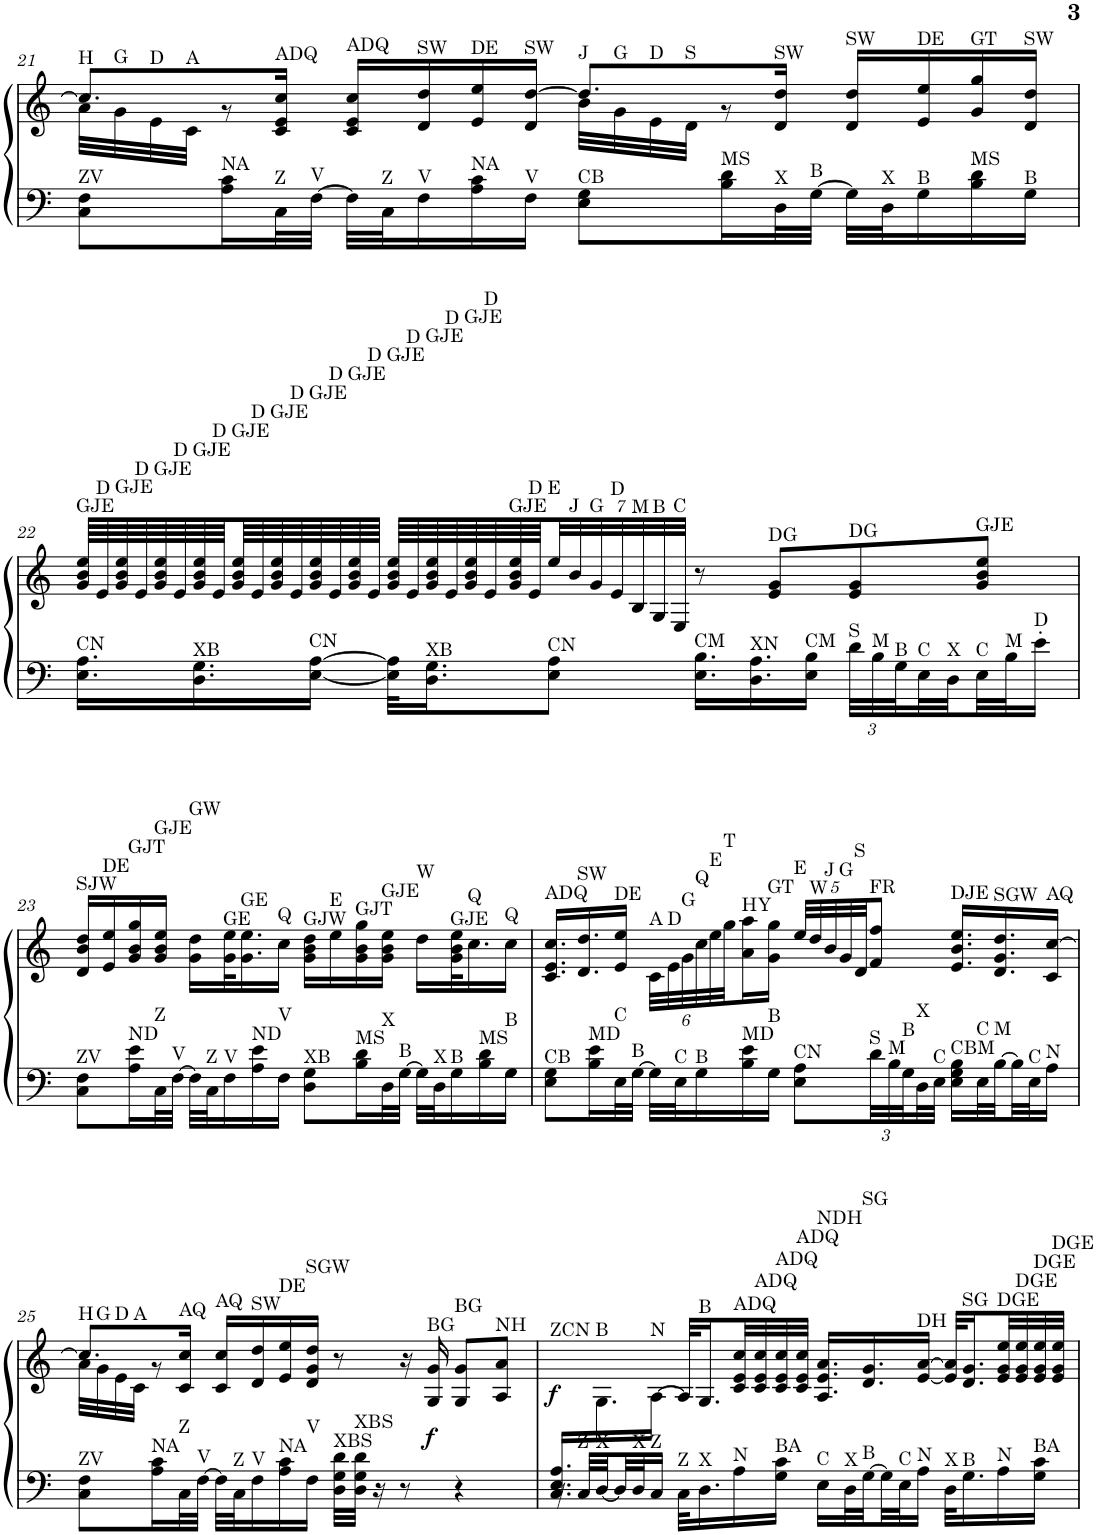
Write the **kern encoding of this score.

**kern	**kern	**dynam
*part1	*part1	*part1
*staff2	*staff1	*staff1/2
*I"鋼琴	*	*
!!LO:PB:g=z
*clefF4	*clefG2	*
*k[]	*k[]	*
*M4/4	*M4/4	*
=21	=21	=21
*	*^	*
!	!LO:TX:a:t=H	!	!
!LO:TX:a:t=ZV	!	!	!
8C\ 8F\L	8.cc/L]	32a\LLL	.
!	!	!LO:TX:a:t=G	!
.	.	32g\	.
!	!	!LO:TX:a:t=D	!
.	.	32e\	.
!	!	!LO:TX:a:t=A	!
.	.	32c\JJJ	.
!LO:TX:a:t=NA	!	!	!
16A\ 16c\L	.	8r	.
!	!LO:TX:a:t=ADQ	!	!
!LO:TX:a:t=Z	!	!	!
32C\L	16c/ 16e/ 16cc/Jk	.	.
!LO:TX:a:t=V	!	!	!
[32F\JJJ	.	.	.
!	!LO:TX:a:t=ADQ	!	!
32F\LLL]	16c/ 16e/ 16cc/LL	4ryy	.
!LO:TX:a:t=Z	!	!	!
32C\J	.	.	.
!	!LO:TX:a:t=SW	!	!
!LO:TX:a:t=V	!	!	!
16F\	16d/ 16dd/	.	.
!	!LO:TX:a:t=DE	!	!
!LO:TX:a:t=NA	!	!	!
16A\ 16c\	16e/ 16ee/	.	.
!	!LO:TX:a:t=SW	!	!
!LO:TX:a:t=V	!	!	!
16F\JJ	16d/ [16dd/JJ	.	.
!	!LO:TX:a:t=J	!	!
!LO:TX:a:t=CB	!	!	!
8E\ 8G\L	8.dd/L]	32b\LLL	.
!	!	!LO:TX:a:t=G	!
.	.	32g\	.
!	!	!LO:TX:a:t=D	!
.	.	32e\	.
!	!	!LO:TX:a:t=S	!
.	.	32d\JJJ	.
!LO:TX:a:t=MS	!	!	!
16B\ 16d\L	.	8r	.
!	!LO:TX:a:t=SW	!	!
!LO:TX:a:t=X	!	!	!
32D\L	16d/ 16dd/Jk	.	.
!LO:TX:a:t=B	!	!	!
[32G\JJJ	.	.	.
!	!LO:TX:a:t=SW	!	!
32G\LLL]	16d/ 16dd/LL	4ryy	.
!LO:TX:a:t=X	!	!	!
32D\J	.	.	.
!	!LO:TX:a:t=DE	!	!
!LO:TX:a:t=B	!	!	!
16G\	16e/ 16ee/	.	.
!	!LO:TX:a:t=GT	!	!
!LO:TX:a:t=MS	!	!	!
16B\ 16d\	16g/ 16gg/	.	.
!	!LO:TX:a:t=SW	!	!
!LO:TX:a:t=B	!	!	!
16G\JJ	16d/ 16dd/JJ	.	.
*	*v	*v	*
!!LO:LB:g=z
=22	=22	=22
!	!LO:TX:a:t=GJE	!
!LO:TX:a:t=CN	!	!
16.E\ 16.A\LL	64g/ 64b/ 64ee/LLLL	.
!	!LO:TX:a:t=D	!
.	64e/	.
!	!LO:TX:a:t=GJE	!
.	64g/ 64b/ 64ee/	.
!	!LO:TX:a:t=D	!
.	64e/	.
!	!LO:TX:a:t=GJE	!
.	64g/ 64b/ 64ee/	.
!	!LO:TX:a:t=D	!
.	64e/	.
!	!LO:TX:a:t=GJE	!
!LO:TX:a:t=XB	!	!
16.D\ 16.G\	64g/ 64b/ 64ee/	.
!	!LO:TX:a:t=D	!
.	64e/	.
!	!LO:TX:a:t=GJE	!
.	64g/ 64b/ 64ee/	.
!	!LO:TX:a:t=D	!
.	64e/	.
!	!LO:TX:a:t=GJE	!
.	64g/ 64b/ 64ee/	.
!	!LO:TX:a:t=D	!
.	64e/	.
!	!LO:TX:a:t=GJE	!
!LO:TX:a:t=CN	!	!
[16E\ [16A\JJ	64g/ 64b/ 64ee/	.
!	!LO:TX:a:t=D	!
.	64e/	.
!	!LO:TX:a:t=GJE	!
.	64g/ 64b/ 64ee/	.
!	!LO:TX:a:t=D	!
.	64e/JJJJ	.
!	!LO:TX:a:t=GJE	!
32E\] 32A\]KLL	64g/ 64b/ 64ee/LLLL	.
!	!LO:TX:a:t=D	!
.	64e/	.
!	!LO:TX:a:t=GJE	!
!LO:TX:a:t=XB	!	!
16.D\ 16.G\J	64g/ 64b/ 64ee/	.
!	!LO:TX:a:t=D	!
.	64e/	.
!	!LO:TX:a:t=GJE	!
.	64g/ 64b/ 64ee/	.
!	!LO:TX:a:t=D	!
.	64e/	.
!	!LO:TX:a:t=GJE	!
.	64g/ 64b/ 64ee/	.
!	!LO:TX:a:t=D	!
.	64e/J	.
*	*Xbrackettup	*
!	!LO:TX:a:t=E	!
!LO:TX:a:t=CN	!	!
8E\ 8A\J	56ee/	.
!	!LO:TX:a:t=J	!
.	56b/	.
!	!LO:TX:a:t=G	!
.	56g/	.
!	!LO:TX:a:t=D	!
.	56e/	.
!	!LO:TX:a:t=M	!
.	56B/	.
!	!LO:TX:a:t=B	!
.	56G/	.
!	!LO:TX:a:t=C	!
.	56E/JJJ	.
!LO:TX:a:t=CM	!	!
16.E\ 16.B\LL	8r	.
!LO:TX:a:t=XN	!	!
16.D\ 16.A\	.	.
!	!LO:TX:a:t=DG	!
.	8e/ 8g/L	.
!LO:TX:a:t=CM	!	!
16E\ 16B\JJ	.	.
*Xbrackettup	*	*
!	!LO:TX:a:t=DG	!
!LO:TX:a:t=S	!	!
48d\LLL	8e/ 8g/	.
!LO:TX:a:t=M	!	!
48B\	.	.
!LO:TX:a:t=B	!	!
48G\	.	.
!LO:TX:a:t=C	!	!
32E\	.	.
!LO:TX:a:t=X	!	!
32D\	.	.
!	!LO:TX:a:t=GJE	!
!LO:TX:a:t=C	!	!
32E\	8g/ 8b/ 8ee/J	.
!LO:TX:a:t=M	!	!
32B\J	.	.
!LO:TX:a:t=D	!	!
16e'\JJ	.	.
!!LO:LB:g=z
=23	=23	=23
!	!LO:TX:a:t=SJW	!
!LO:TX:a:t=ZV	!	!
8C\ 8F\L	16d/ 16b/ 16dd/LL	.
!	!LO:TX:a:t=DE	!
.	16e/ 16ee/	.
!	!LO:TX:a:t=GJT	!
!LO:TX:a:t=ND	!	!
16A\ 16e\L	16g/ 16b/ 16gg/	.
!	!LO:TX:a:t=GJE	!
!LO:TX:a:t=Z	!	!
32C\L	16g/ 16b/ 16ee/JJ	.
!LO:TX:a:t=V	!	!
[32F\JJJ	.	.
!	!LO:TX:a:t=GW	!
32F\LLL]	16g\ 16dd\LL	.
!LO:TX:a:t=Z	!	!
32C\J	.	.
!	!LO:TX:a:t=GE	!
!LO:TX:a:t=V	!	!
16F\	32g\ 32ee\K	.
!	!LO:TX:a:t=GE	!
.	16.g\ 16.ee\	.
!LO:TX:a:t=ND	!	!
16A\ 16e\	.	.
!	!LO:TX:a:t=Q	!
!LO:TX:a:t=V	!	!
16F\JJ	16cc\JJ	.
!	!LO:TX:a:t=GJW	!
!LO:TX:a:t=XB	!	!
8D\ 8G\L	16g\ 16b\ 16dd\LL	.
!	!LO:TX:a:t=E	!
.	16ee\	.
!	!LO:TX:a:t=GJT	!
!LO:TX:a:t=MS	!	!
16B\ 16d\L	16g\ 16b\ 16gg\	.
!	!LO:TX:a:t=GJE	!
!LO:TX:a:t=X	!	!
32D\L	16g\ 16b\ 16ee\JJ	.
!LO:TX:a:t=B	!	!
[32G\JJJ	.	.
!	!LO:TX:a:t=W	!
32G\LLL]	16dd\LL	.
!LO:TX:a:t=X	!	!
32D\J	.	.
!	!LO:TX:a:t=GJE	!
!LO:TX:a:t=B	!	!
16G\	32g\ 32b\ 32ee\K	.
!	!LO:TX:a:t=Q	!
.	16.cc\	.
!LO:TX:a:t=MS	!	!
16B\ 16d\	.	.
!	!LO:TX:a:t=Q	!
!LO:TX:a:t=B	!	!
16G\JJ	16cc\JJ	.
=24	=24	=24
!	!LO:TX:a:t=ADQ	!
!LO:TX:a:t=CB	!	!
8E\ 8G\L	16.c/ 16.e/ 16.cc/LL	.
!	!LO:TX:a:t=SW	!
.	16.d/ 16.dd/	.
!LO:TX:a:t=MD	!	!
16B\ 16e\L	.	.
!	!LO:TX:a:t=DE	!
!LO:TX:a:t=C	!	!
32E\L	16e/ 16ee/JJ	.
!LO:TX:a:t=B	!	!
[32G\JJJ	.	.
!	!LO:TX:a:t=A	!
32G\LLL]	48c\LLL	.
!	!LO:TX:a:t=D	!
.	48e\	.
!LO:TX:a:t=C	!	!
32E\J	.	.
!	!LO:TX:a:t=G	!
.	48g\	.
!	!LO:TX:a:t=Q	!
!LO:TX:a:t=B	!	!
16G\	48cc\	.
!	!LO:TX:a:t=E	!
.	48ee\	.
!	!LO:TX:a:t=T	!
.	48gg\J	.
!	!LO:TX:a:t=HY	!
!LO:TX:a:t=MD	!	!
16B\ 16e\	16a\ 16aa\	.
!	!LO:TX:a:t=GT	!
!LO:TX:a:t=B	!	!
16G\JJ	16g\ 16gg\JJ	.
!	!LO:TX:a:t=E	!
!LO:TX:a:t=CN	!	!
8E\ 8A\L	40ee/LLL	.
!	!LO:TX:a:t=W	!
.	40dd/	.
!	!LO:TX:a:t=J	!
.	40b/	.
!	!LO:TX:a:t=G	!
.	40g/	.
!	!LO:TX:a:t=S	!
.	40d/JJ	.
!	!LO:TX:a:t=FR	!
!LO:TX:a:t=S	!	!
48d\LL	8f/ 8ff/J	.
!LO:TX:a:t=M	!	!
48B\	.	.
!LO:TX:a:t=B	!	!
48G\	.	.
!LO:TX:a:t=X	!	!
32D\	.	.
!LO:TX:a:t=C	!	!
32E\JJJ	.	.
!	!LO:TX:a:t=DJE	!
!LO:TX:a:t=CBM	!	!
16E\ 16G\ 16B\LL	16.e/ 16.b/ 16.ee/LL	.
!LO:TX:a:t=C	!	!
32E\L	.	.
!	!LO:TX:a:t=SGW	!
!LO:TX:a:t=M	!	!
[32B\	16.d/ 16.g/ 16.dd/	.
32B\]	.	.
!LO:TX:a:t=C	!	!
32E\J	.	.
!	!LO:TX:a:t=AQ	!
!LO:TX:a:t=N	!	!
16A\JJ	16c/ [16cc/JJ	.
!!LO:LB:g=z
=25	=25	=25
*	*^	*
!	!LO:TX:a:t=H	!	!
!LO:TX:a:t=ZV	!	!	!
8C\ 8F\L	8.cc/L]	32a\LLL	.
!	!	!LO:TX:a:t=G	!
.	.	32g\	.
!	!	!LO:TX:a:t=D	!
.	.	32e\	.
!	!	!LO:TX:a:t=A	!
.	.	32c\JJJ	.
!LO:TX:a:t=NA	!	!	!
16A\ 16c\L	.	8r	.
!	!LO:TX:a:t=AQ	!	!
!LO:TX:a:t=Z	!	!	!
32C\L	16c/ 16cc/Jk	.	.
!LO:TX:a:t=V	!	!	!
[32F\JJJ	.	.	.
!	!LO:TX:a:t=AQ	!	!
32F\LLL]	16c/ 16cc/LL	2.ryy	.
!LO:TX:a:t=Z	!	!	!
32C\J	.	.	.
!	!LO:TX:a:t=SW	!	!
!LO:TX:a:t=V	!	!	!
16F\	16d/ 16dd/	.	.
!	!LO:TX:a:t=DE	!	!
!LO:TX:a:t=NA	!	!	!
16A\ 16c\	16e/ 16ee/	.	.
!	!LO:TX:a:t=SGW	!	!
!LO:TX:a:t=V	!	!	!
16F\JJ	16d/ 16g/ 16dd/JJ	.	.
!LO:TX:a:t=XBS	!	!	!
32D\ 32G\ 32d\LLL	8r	.	.
!LO:TX:a:t=XBS	!	!	!
32D\ 32G\ 32d\JJJ	.	.	.
16r	.	.	.
8r	16r	.	.
!	!LO:TX:a:t=BG	!	!
!	!	!	!LO:DY:b
.	16G/ 16g/	.	f
!	!LO:TX:a:t=BG	!	!
4r	8G/ 8g/L	.	.
!	!LO:TX:a:t=NH	!	!
.	8A/ 8a/J	.	.
*	*v	*v	*
=26	=26	=26
*^	*	*
!	!	!LO:TX:a:t=ZCN	!
!	!	!	!LO:DY:a=2
16.C/ 16.E/ 16.A/LL	16r	16.ryy	f
!	!LO:TX:a:t=Z	!	!
.	32C/LLL	.	.
!	!	!LO:TX:a:t=B	!
!LO:TX:a:t=X	!	!	!
2ryy	[32D/	16.G\	.
.	32D/]	.	.
!	!LO:TX:a:t=X	!	!
.	32D/J	.	.
!	!	!LO:TX:a:t=N	!
!	!LO:TX:a:t=Z	!	!
.	16C/JJ	[16A\JJ	.
!	!LO:TX:a:t=Z	!	!
.	32C\KLL	32A/KLL]	.
!	!	!LO:TX:a:t=B	!
!	!LO:TX:a:t=X	!	!
.	16.D\	16.G/	.
!	!	!LO:TX:a:t=ADQ	!
!	!LO:TX:a:t=N	!	!
.	16A\	32c/ 32e/ 32cc/L	.
!	!	!LO:TX:a:t=ADQ	!
.	.	32c/ 32e/ 32cc/	.
!	!	!LO:TX:a:t=ADQ	!
!	!LO:TX:a:t=BA	!	!
.	16G\ 16c\JJ	32c/ 32e/ 32cc/	.
!	!	!LO:TX:a:t=ADQ	!
.	.	32c/ 32e/ 32cc/JJJ	.
!	!	!LO:TX:a:t=NDH	!
!	!LO:TX:a:t=C	!	!
.	16E\LL	16.A/ 16.e/ 16.a/LL	.
!	!LO:TX:a:t=X	!	!
.	32D\L	.	.
!	!	!LO:TX:a:t=SG	!
!LO:TX:a:t=B	!	!	!
4ryy	[32G\	16.d/ 16.g/	.
.	32G\]	.	.
!	!LO:TX:a:t=C	!	!
.	32E\J	.	.
!	!	!LO:TX:a:t=DH	!
!	!LO:TX:a:t=N	!	!
.	16A\JJ	[16e/ [16a/JJ	.
!	!LO:TX:a:t=X	!	!
.	32D\KLL	32e/] 32a/]KLL	.
!	!	!LO:TX:a:t=SG	!
!	!LO:TX:a:t=B	!	!
.	16.G\	16.d/ 16.g/	.
8ryy	.	.	.
!	!	!LO:TX:a:t=DGE	!
!	!LO:TX:a:t=N	!	!
.	16A\	32e/ 32g/ 32ee/L	.
!	!	!LO:TX:a:t=DGE	!
.	.	32e/ 32g/ 32ee/	.
!	!	!LO:TX:a:t=DGE	!
!	!LO:TX:a:t=BA	!	!
.	16G\ 16c\JJ	32e/ 32g/ 32ee/	.
!	!	!LO:TX:a:t=DGE	!
32ryy	.	32e/ 32g/ 32ee/JJJ	.
*v	*v	*	*
=	=	=
*-	*-	*-
